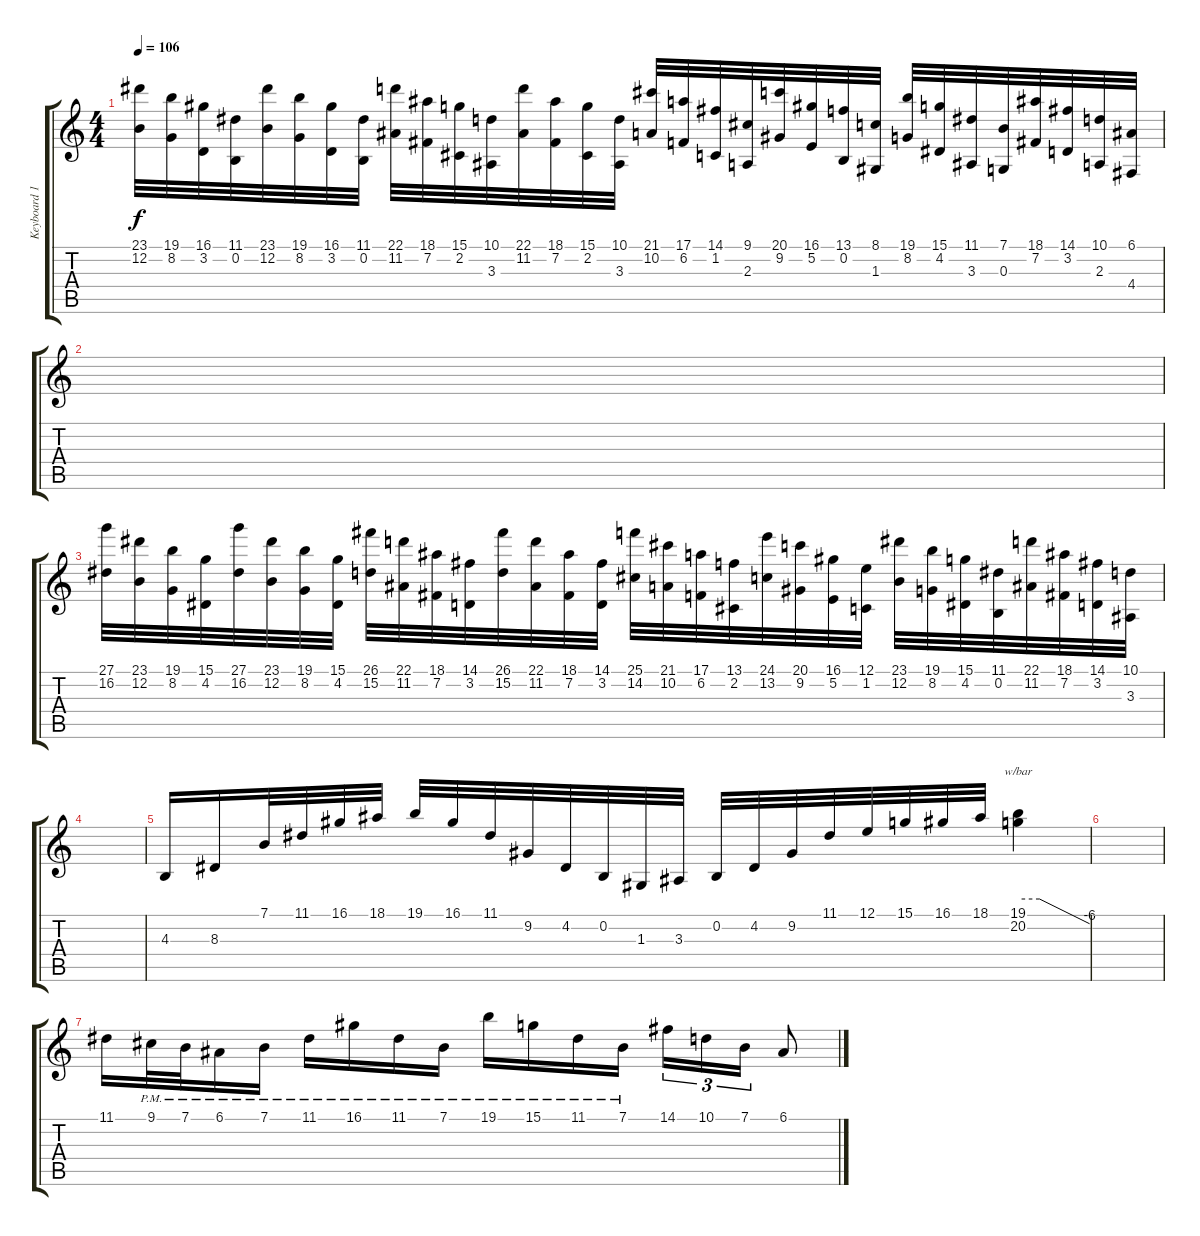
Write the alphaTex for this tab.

\track ("Keyboard 1" "Keyboard 1") {instrument stringensemble1}
\staff {score tabs}
\tuning (E4 B3 G3 D3 A2 E2) {hide}
\ts (4 4)
\tempo 106
\clef g2
\ks c
(23.1 12.2).32{dy f} (19.1 8.2).32 (16.1 3.2).32 (11.1 0.2).32 (23.1 12.2).32 (19.1 8.2).32 (16.1 3.2).32 (11.1 0.2).32 (22.1 11.2).32 (18.1 7.2).32 (15.1 2.2).32 (10.1 3.3).32 (22.1 11.2).32 (18.1 7.2).32 (15.1 2.2).32 (10.1 3.3).32 (21.1 10.2).32 (17.1 6.2).32 (14.1 1.2).32 (9.1 2.3).32 (20.1 9.2).32 (16.1 5.2).32 (13.1 0.2).32 (8.1 1.3).32 (19.1 8.2).32 (15.1 4.2).32 (11.1 3.3).32 (7.1 0.3).32 (18.1 7.2).32 (14.1 3.2).32 (10.1 2.3).32 (6.1 4.4).32 |
|
(27.1 16.2).32 (23.1 12.2).32 (19.1 8.2).32 (15.1 4.2).32 (27.1 16.2).32 (23.1 12.2).32 (19.1 8.2).32 (15.1 4.2).32 (26.1 15.2).32 (22.1 11.2).32 (18.1 7.2).32 (14.1 3.2).32 (26.1 15.2).32 (22.1 11.2).32 (18.1 7.2).32 (14.1 3.2).32 (25.1 14.2).32 (21.1 10.2).32 (17.1 6.2).32 (13.1 2.2).32 (24.1 13.2).32 (20.1 9.2).32 (16.1 5.2).32 (12.1 1.2).32 (23.1 12.2).32 (19.1 8.2).32 (15.1 4.2).32 (11.1 0.2).32 (22.1 11.2).32 (18.1 7.2).32 (14.1 3.2).32 (10.1 3.3).32 |
|
4.3.16 8.3.16 7.1.32 11.1.32 16.1.32 18.1.32 19.1.32 16.1.32 11.1.32 9.2.32 4.2.32 0.2.32 1.3.32 3.3.32 0.2.32 4.2.32 9.2.32 11.1.32 12.1.32 15.1.32 16.1.32 18.1.32 (19.1 20.2).4{tbe (custom default 0 0 18 0 60 -24)} |
|
11.1.16 9.1{pm}.32 7.1{pm}.32 6.1{pm}.16 7.1{pm}.16 11.1{pm}.16 16.1{pm}.16 11.1{pm}.16 7.1{pm}.16 19.1{pm}.16 15.1{pm}.16 11.1{pm}.16 7.1{pm}.16 14.1.16{tu (3 2)} 10.1.16{tu (3 2)} 7.1.16{tu (3 2)} 6.1.8
